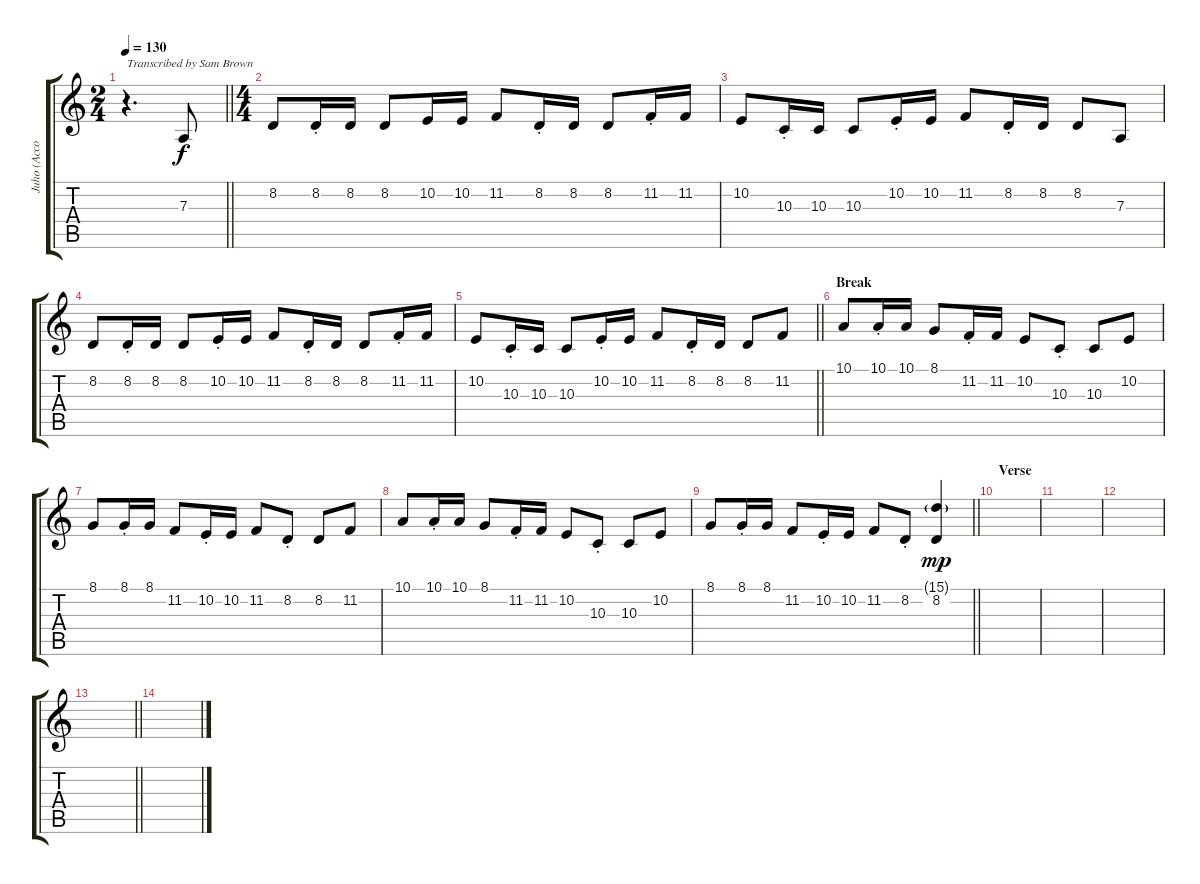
\track ("Juho (Acco. Lead)" "Juho (Acco") {instrument accordion}
\staff {score tabs}
\tuning (B3 Gb3 D3 A2 E2 B1) {hide}
\ts (2 4)
\tempo 130
\clef g2
\barLineRight lightlight
\ks c
r.4{d txt "Transcribed by Sam Brown" dy f instrument accordion} 7.3.8 |
\ts (4 4)
\section ("" "")
8.2.8 8.2{st}.16 8.2.16 8.2.8 10.2.16 10.2.16 11.2.8 8.2{st}.16 8.2.16 8.2.8 11.2{st}.16 11.2.16 |
10.2.8 10.3{st}.16 10.3.16 10.3.8 10.2{st}.16 10.2.16 11.2.8 8.2{st}.16 8.2.16 8.2.8 7.3.8 |
8.2.8 8.2{st}.16 8.2.16 8.2.8 10.2{st}.16 10.2.16 11.2.8 8.2{st}.16 8.2.16 8.2.8 11.2{st}.16 11.2.16 |
\barLineRight lightlight
10.2.8 10.3{st}.16 10.3.16 10.3.8 10.2{st}.16 10.2.16 11.2.8 8.2{st}.16 8.2.16 8.2.8 11.2.8 |
\section ("" "Break")
10.1.8 10.1{st}.16 10.1.16 8.1.8 11.2{st}.16 11.2.16 10.2.8 10.3{st}.8 10.3.8 10.2.8 |
8.1.8 8.1{st}.16 8.1.16 11.2.8 10.2{st}.16 10.2.16 11.2.8 8.2{st}.8 8.2.8 11.2.8 |
10.1.8 10.1{st}.16 10.1.16 8.1.8 11.2{st}.16 11.2.16 10.2.8 10.3{st}.8 10.3.8 10.2.8 |
\barLineRight lightlight
8.1.8 8.1{st}.16 8.1.16 11.2.8 10.2{st}.16 10.2.16 11.2.8 8.2{st}.8 (15.1{g} 8.2).4{dy mp} |
\section ("" "Verse")
|
|
|
\barLineRight lightlight
|
\section ("" "")
